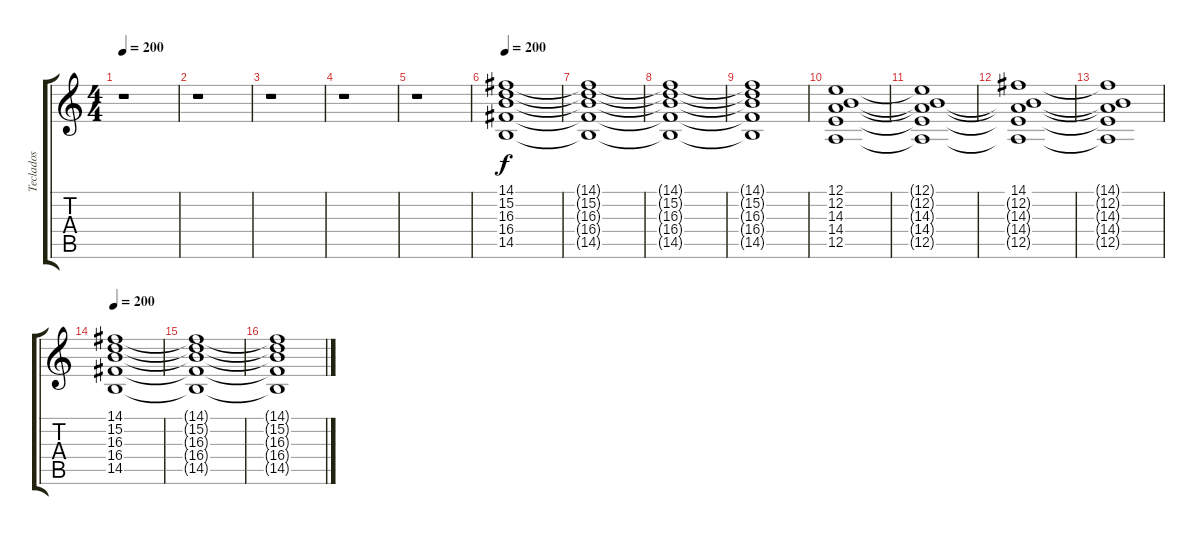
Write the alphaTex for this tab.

\track ("Teclados" "Teclados") {instrument stringensemble2}
\staff {score tabs}
\tuning (E4 B3 G3 D3 A2 E2) {hide}
\ts (4 4)
\tempo 200
\clef g2
\ks c
r.1{dy f} |
r.1 |
r.1 |
r.1 |
r.1 |
\tempo 200
(14.1 15.2 16.3 16.4 14.5).1{volume 9 instrument churchorgan} |
(14.1{t} 15.2{t} 16.3{t} 16.4{t} 14.5{t}).1 |
(14.1{t} 15.2{t} 16.3{t} 16.4{t} 14.5{t}).1 |
(14.1{t} 15.2{t} 16.3{t} 16.4{t} 14.5{t}).1 |
(12.1 12.2 14.3 14.4 12.5).1 |
(12.1{t} 12.2{t} 14.3{t} 14.4{t} 12.5{t}).1 |
(14.1 12.2{t} 14.3{t} 14.4{t} 12.5{t}).1 |
(14.1{t} 12.2{t} 14.3{t} 14.4{t} 12.5{t}).1 |
\tempo 200
(14.1 15.2 16.3 16.4 14.5).1{volume 7 instrument churchorgan} |
(14.1{t} 15.2{t} 16.3{t} 16.4{t} 14.5{t}).1 |
(14.1{t} 15.2{t} 16.3{t} 16.4{t} 14.5{t}).1
